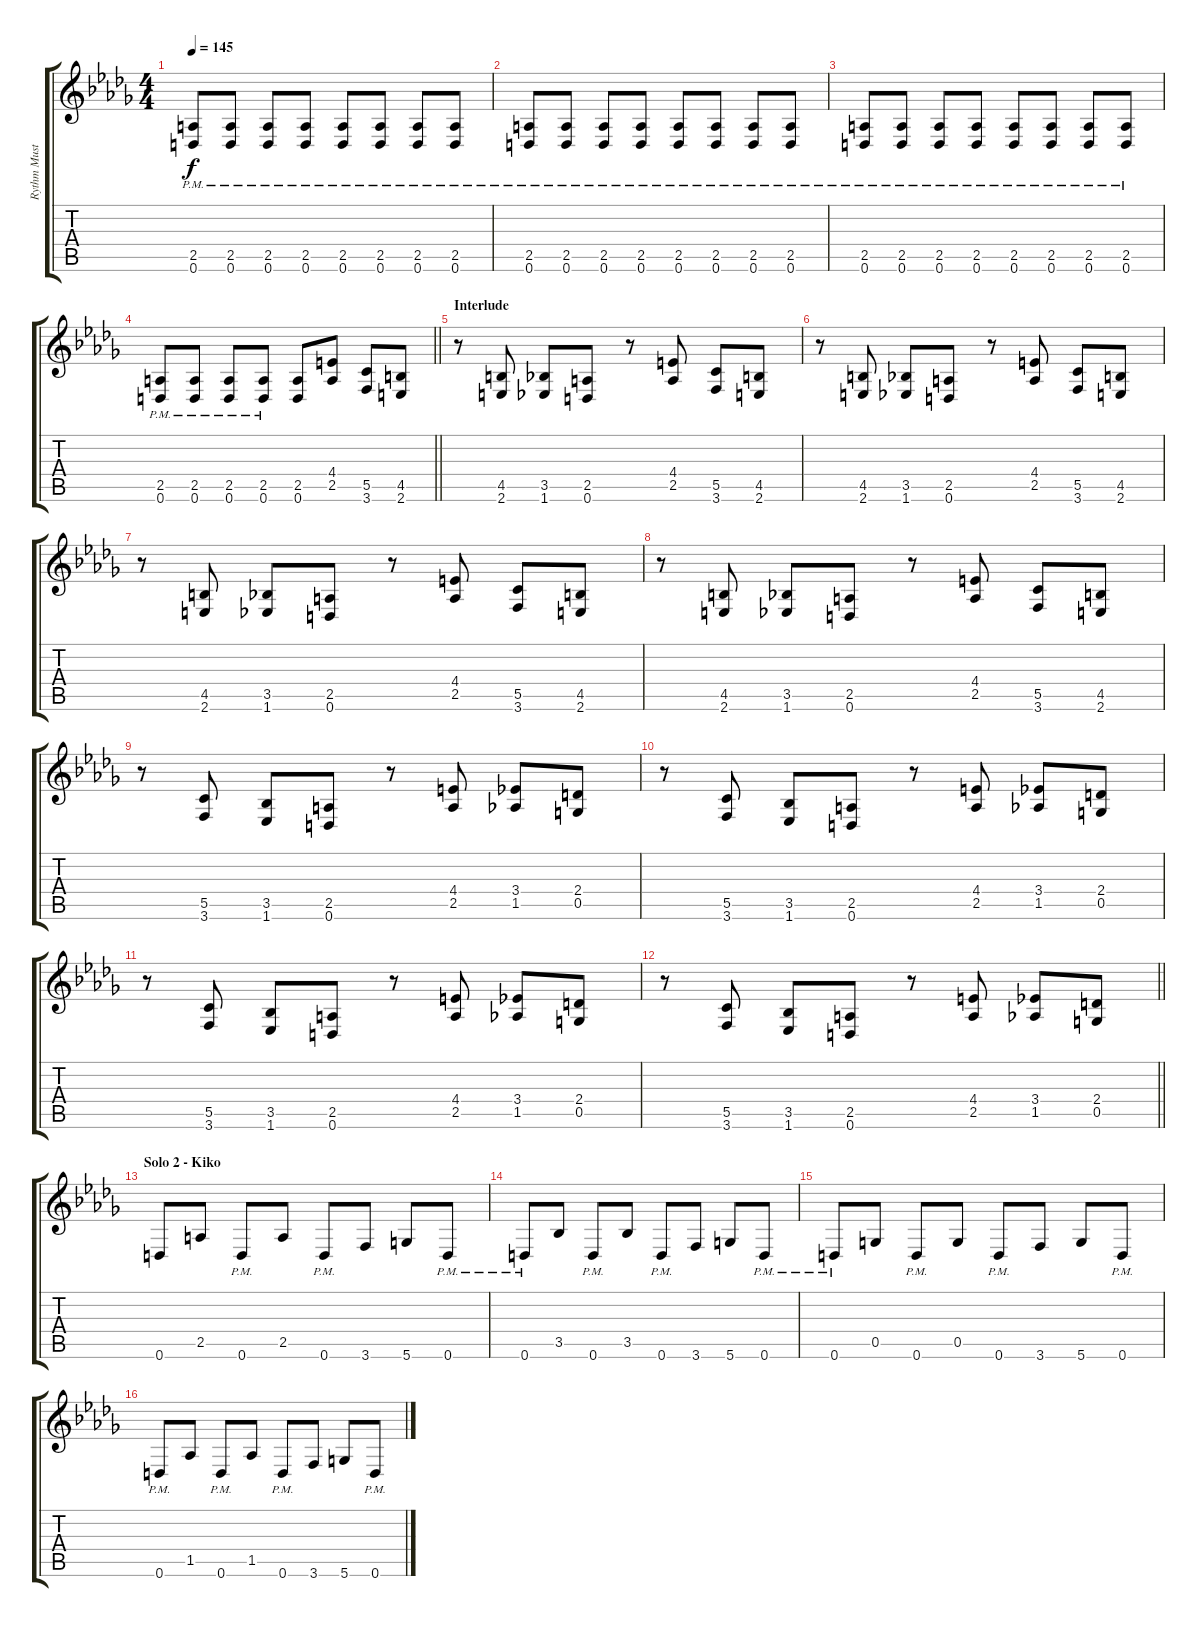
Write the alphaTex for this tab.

\track ("Rythm Mustaine" "Rythm Must") {instrument distortionguitar}
\staff {score tabs}
\tuning (D4 A3 F3 C3 G2 D2) {hide}
\ts (4 4)
\section ("" "")
\tempo 145
\clef g2
\ks db
(2.5{pm} 0.6{pm}).8{dy f} (2.5{pm} 0.6{pm}).8 (2.5{pm} 0.6{pm}).8 (2.5{pm} 0.6{pm}).8 (2.5{pm} 0.6{pm}).8 (2.5{pm} 0.6{pm}).8 (2.5{pm} 0.6{pm}).8 (2.5{pm} 0.6{pm}).8 |
(2.5{pm} 0.6{pm}).8 (2.5{pm} 0.6{pm}).8 (2.5{pm} 0.6{pm}).8 (2.5{pm} 0.6{pm}).8 (2.5{pm} 0.6{pm}).8 (2.5{pm} 0.6{pm}).8 (2.5{pm} 0.6{pm}).8 (2.5{pm} 0.6{pm}).8 |
(2.5{pm} 0.6{pm}).8 (2.5{pm} 0.6{pm}).8 (2.5{pm} 0.6{pm}).8 (2.5{pm} 0.6{pm}).8 (2.5{pm} 0.6{pm}).8 (2.5{pm} 0.6{pm}).8 (2.5{pm} 0.6{pm}).8 (2.5{pm} 0.6{pm}).8 |
\barLineRight lightlight
(2.5{pm} 0.6{pm}).8 (2.5{pm} 0.6{pm}).8 (2.5{pm} 0.6{pm}).8 (2.5{pm} 0.6{pm}).8 (2.5 0.6).8 (4.4 2.5).8 (5.5 3.6).8 (4.5 2.6).8 |
\section ("" "Interlude")
r.8 (4.5 2.6).8 (3.5 1.6).8 (2.5 0.6).8 r.8 (4.4 2.5).8 (5.5 3.6).8 (4.5 2.6).8 |
r.8 (4.5 2.6).8 (3.5 1.6).8 (2.5 0.6).8 r.8 (4.4 2.5).8 (5.5 3.6).8 (4.5 2.6).8 |
r.8 (4.5 2.6).8 (3.5 1.6).8 (2.5 0.6).8 r.8 (4.4 2.5).8 (5.5 3.6).8 (4.5 2.6).8 |
r.8 (4.5 2.6).8 (3.5 1.6).8 (2.5 0.6).8 r.8 (4.4 2.5).8 (5.5 3.6).8 (4.5 2.6).8 |
r.8 (5.5 3.6).8 (3.5 1.6).8 (2.5 0.6).8 r.8 (4.4 2.5).8 (3.4 1.5).8 (2.4 0.5).8 |
r.8 (5.5 3.6).8 (3.5 1.6).8 (2.5 0.6).8 r.8 (4.4 2.5).8 (3.4 1.5).8 (2.4 0.5).8 |
r.8 (5.5 3.6).8 (3.5 1.6).8 (2.5 0.6).8 r.8 (4.4 2.5).8 (3.4 1.5).8 (2.4 0.5).8 |
\barLineRight lightlight
r.8 (5.5 3.6).8 (3.5 1.6).8 (2.5 0.6).8 r.8 (4.4 2.5).8 (3.4 1.5).8 (2.4 0.5).8 |
\section ("" "Solo 2 - Kiko")
0.6.8 2.5.8 0.6{pm}.8 2.5.8 0.6{pm}.8 3.6.8 5.6.8 0.6{pm}.8 |
0.6{pm}.8 3.5.8 0.6{pm}.8 3.5.8 0.6{pm}.8 3.6.8 5.6.8 0.6{pm}.8 |
0.6{pm}.8 0.5.8 0.6{pm}.8 0.5.8 0.6{pm}.8 3.6.8 5.6.8 0.6{pm}.8 |
0.6{pm}.8 1.5.8 0.6{pm}.8 1.5.8 0.6{pm}.8 3.6.8 5.6.8 0.6{pm}.8
